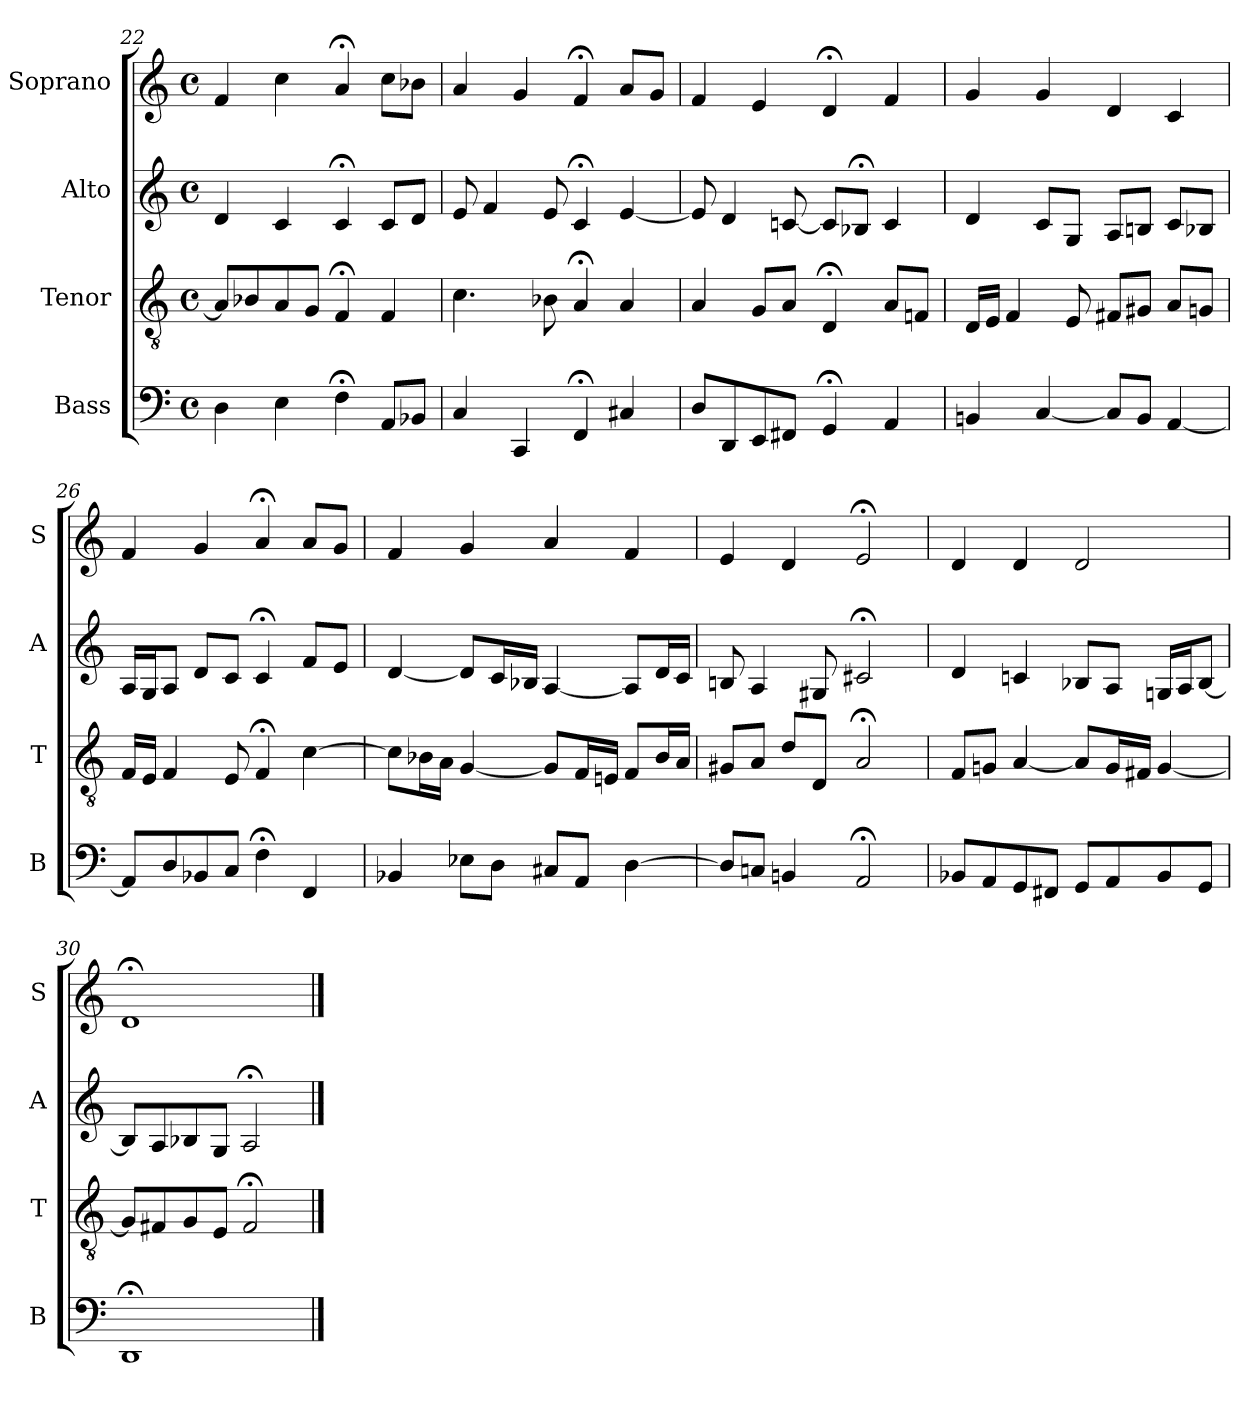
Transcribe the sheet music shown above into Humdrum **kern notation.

**kern	**kern	**kern	**kern
*part4	*part3	*part2	*part1
*staff4	*staff3	*staff2	*staff1
*I"Bass	*I"Tenor	*I"Alto	*I"Soprano
*I'B	*I'T	*I'A	*I'S
*clefF4	*clefGv2	*clefG2	*clefG2
*k[]	*k[]	*k[]	*k[]
*D:dor	*D:dor	*D:dor	*D:dor
*M4/4	*M4/4	*M4/4	*M4/4
*met(c)	*met(c)	*met(c)	*met(c)
=22	=22	=22	=22
4D	8AiL]	4d	4f
.	8B-X	.	.
4E	8A	4c	4cc
.	8GJ	.	.
4F;<	4F;<	4c;<	4a;<
8AAL	4F	8cL	8ccL
8BB-XJ	.	8dJ	8b-XJ
=23	=23	=23	=23
4C	4.c	8e	4a
.	.	4f	.
4CC	.	.	4g
.	8B-X	8e	.
4FF;<	4A;<	4c;<	4f;<
4C#X	4A	[4e	8aL
.	.	.	8gJ
=24	=24	=24	=24
8DL	4A	8e]	4f
8DD	.	4d	.
8EE	8GL	.	4e
8FF#XJ	8AJ	[8cn	.
4GG;<	4D;<	8cL]	4d;<
.	.	8B-X;<J	.
4AA	8AL	4c	4f
.	8FnJ	.	.
=25	=25	=25	=25
4BBn	16DLL	4d	4g
.	16EJJ	.	.
.	4F	.	.
[4C	.	8cL	4g
.	8E	8GJ	.
8CL]	8F#XL	8AL	4d
8BBJ	8G#XJ	8BnJ	.
[4AA	8AL	8cL	4c
.	8GnJ	8B-XJ	.
=26	=26	=26	=26
8AAL]	16FLL	16ALL	4f
.	16EJJ	16GJ	.
8D	4F	8AJ	.
8BB-X	.	8dL	4g
8CJ	8E	8cJ	.
4F;<	4F;<	4c;<	4a;<
4FF	[4c	8fL	8aL
.	.	8eJ	8gJ
=27	=27	=27	=27
4BB-X	8cL]	[4d	4f
.	16B-XL	.	.
.	16AJJ	.	.
8E-XL	[4G	8dL]	4g
8DJ	.	16cL	.
.	.	16B-XJJ	.
8C#XL	8GL]	[4A	4a
8AAJ	16FL	.	.
.	16EnJJ	.	.
[4D	8FL	8AL]	4f
.	16B-L	16dL	.
.	16AJJ	16cJJ	.
=28	=28	=28	=28
8DL]	8G#XL	8Bn	4e
8CnJ	8AJ	4A	.
4BBn	8dL	.	4d
.	8DJ	8G#X	.
2AA;<	2A;<	2c#X;<	2e;<
=29	=29	=29	=29
8BB-XL	8FL	4d	4d
8AA	8GnJ	.	.
8GG	[4A	4cn	4d
8FF#XJ	.	.	.
8GGL	8AL]	8B-XL	2d
8AA	16GL	8AJ	.
.	16F#XJJ	.	.
8BB-	[4G	16GnLL	.
.	.	16AJ	.
8GGJ	.	[8B-J	.
=30	=30	=30	=30
1DD;<	8GL]	8B-L]	1d;<
.	8F#X	8A	.
.	8G	8B-X	.
.	8EJ	8GJ	.
.	2F#;<	2A;<	.
==	==	==	==
*-	*-	*-	*-
